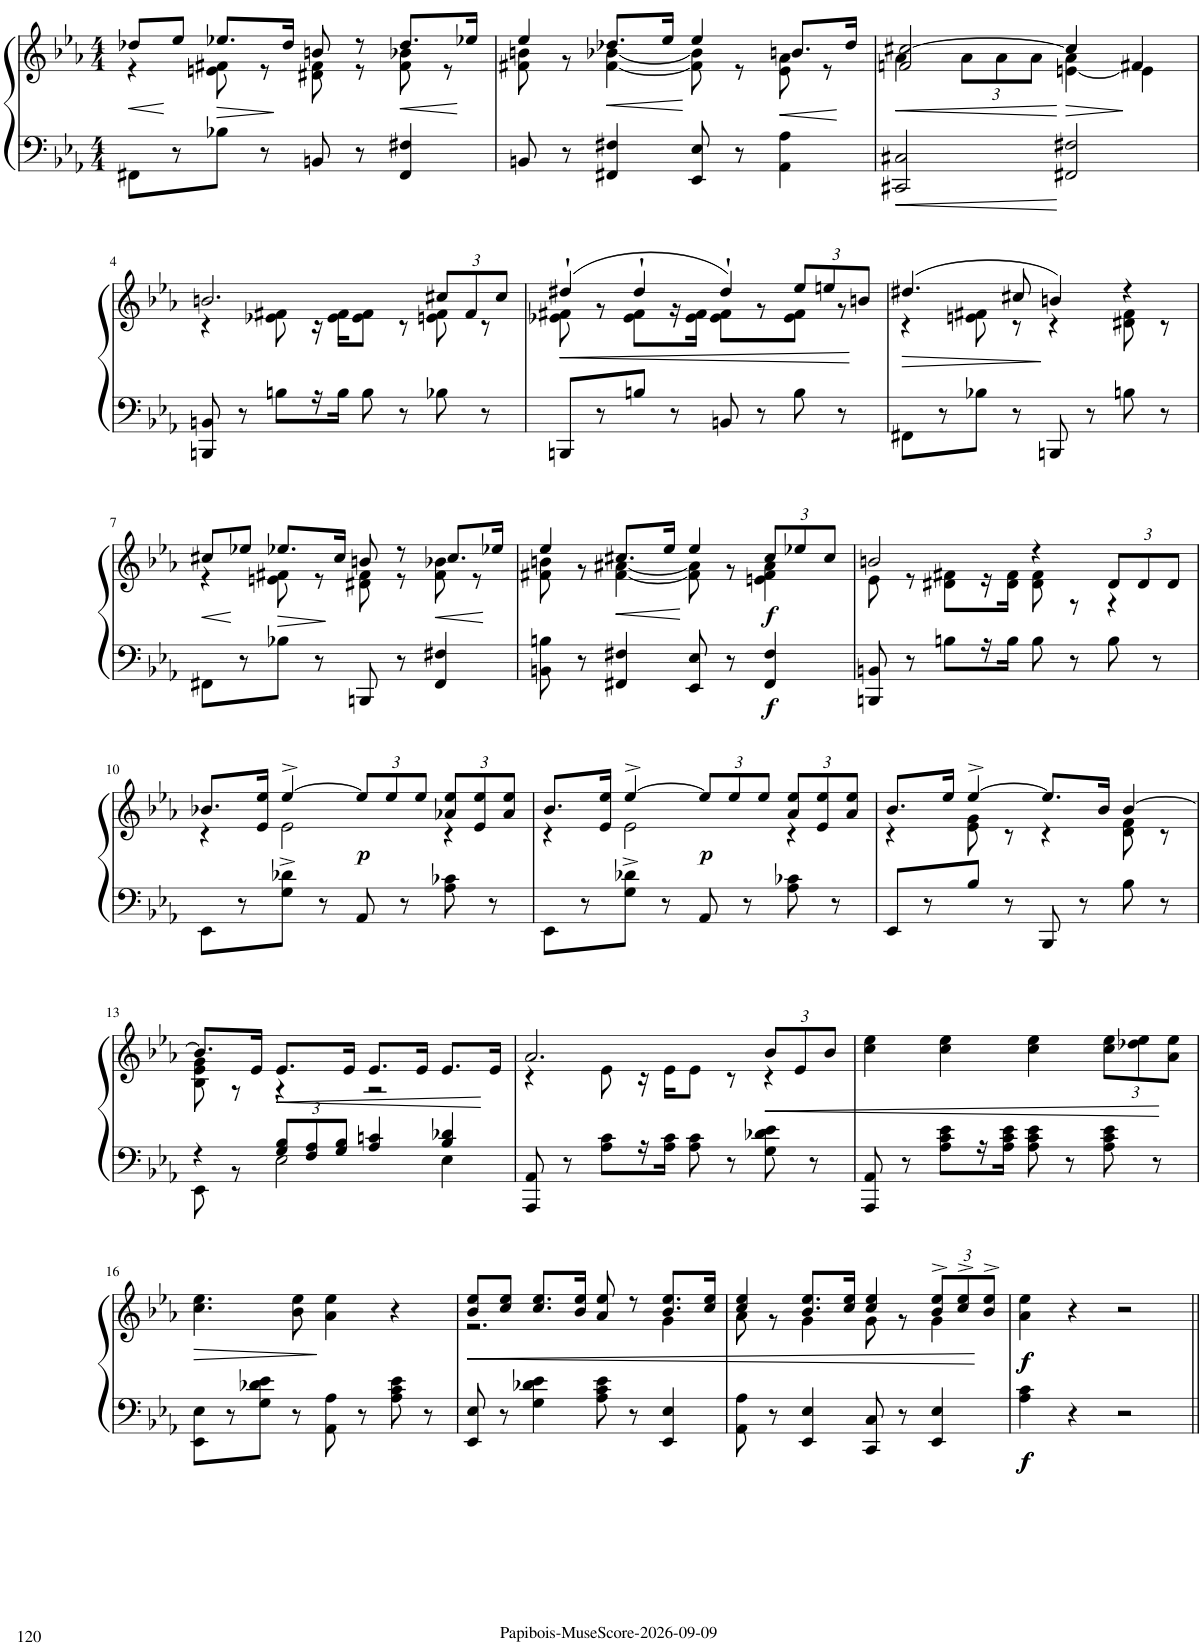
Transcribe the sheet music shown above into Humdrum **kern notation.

**kern	**kern	**dynam	**kern	**kern	**kern	**kern	**kern	**kern	**kern	**kern	**kern
*part10	*part10	*part10	*part9	*part8	*part7	*part6	*part5	*part4	*part3	*part2	*part1
*staff11	*staff10	*staff10/11	*staff9	*staff8	*staff7	*staff6	*staff5	*staff4	*staff3	*staff2	*staff1
*I"Piano	*	*	*I"Prê. Bas 2	*I"Prê. Bas 1	*I"Prê. Ten 2	*I"Prê. Ten 1	*I"Peu. Bas	*I"Peu. Ten	*I"Peu. Alto	*I"Peu. Sop 2	*I"Peu. Sop 1
*I'Pno	*	*	*I'Prê. B2	*I'Prê. B1	*I'Prê. T2	*I'Prê. T1	*I'Peu. Bas	*I'Peu. Ten	*I'Peu. Alto	*I'Peu. S2	*I'Peu. S1
*clefF4	*clefG2	*	*clefF4	*clefF4	*clefGv2	*clefGv2	*clefF4	*clefGv2	*clefG2	*clefG2	*clefG2
*k[b-e-a-]	*k[b-e-a-]	*	*k[b-e-a-]	*k[b-e-a-]	*k[b-e-a-]	*k[b-e-a-]	*k[b-e-a-]	*k[b-e-a-]	*k[b-e-a-]	*k[b-e-a-]	*k[b-e-a-]
*M4/4	*M4/4	*	*M4/4	*M4/4	*M4/4	*M4/4	*M4/4	*M4/4	*M4/4	*M4/4	*M4/4
=1	=1	=1	=1	=1	=1	=1	=1	=1	=1	=1	=1
!	!	!LO:HP:b	!	!	!	!	!	!	!	!	!
*	*^	*	*	*	*	*	*	*	*	*	*
8FF#X\L	8dd-X/L	4r	<	1r	1r	1r	1r	1r	1r	1r	1r	1r
8r	8ee-/J	.	[	.	.	.	.	.	.	.	.	.
!	!	!	!LO:HP:b	!	!	!	!	!	!	!	!	!
8B-X\J	8.ee-X/L	8en\ 8f#X\	>	.	.	.	.	.	.	.	.	.
8r	.	8r	.	.	.	.	.	.	.	.	.	.
.	16dd-/Jk	.	]	.	.	.	.	.	.	.	.	.
8BBn/	8bn/	8d#X\ 8f#\	.	.	.	.	.	.	.	.	.	.
8r	8r	8r	.	.	.	.	.	.	.	.	.	.
!	!	!	!LO:HP:b	!	!	!	!	!	!	!	!	!
4FF#/ 4F#X/	8.dd-/L	8f#\ 8b-X\	<	.	.	.	.	.	.	.	.	.
.	.	8r	.	.	.	.	.	.	.	.	.	.
.	16ee-X/Jk	.	[	.	.	.	.	.	.	.	.	.
=2	=2	=2	=2	=2	=2	=2	=2	=2	=2	=2	=2	=2
8BBn/	4ee-/	8f#X\ 8bn\	.	1r	1r	1r	1r	1r	1r	1r	1r	1r
8r	.	8r	.	.	.	.	.	.	.	.	.	.
!	!	!	!LO:HP:b	!	!	!	!	!	!	!	!	!
4FF#X/ 4F#X/	8.dd-X/L	[<4f#\ [<4b-X\	<	.	.	.	.	.	.	.	.	.
.	16ee-/Jk	.	.	.	.	.	.	.	.	.	.	.
8EE-/ 8E-/	4ee-/	8f#\] 8b-\]	[	.	.	.	.	.	.	.	.	.
8r	.	8r	.	.	.	.	.	.	.	.	.	.
!	!	!	!LO:HP:b	!	!	!	!	!	!	!	!	!
4AA-\ 4A-\	8.bn/L	8e-\ 8a-\	<	.	.	.	.	.	.	.	.	.
.	.	8r	.	.	.	.	.	.	.	.	.	.
.	16dd-/Jk	.	[	.	.	.	.	.	.	.	.	.
=3	=3	=3	=3	=3	=3	=3	=3	=3	=3	=3	=3	=3
!	!	!	!LO:HP:b	!	!	!	!	!	!	!	!	!
2CC#X/ 2C#X/	2fn/ [>2cc#X/	4a-\	<	1r	1r	1r	1r	1r	1r	1r	1r	1r
*	*	*Xbrackettup	*	*	*	*	*	*	*	*	*	*
.	.	12a-\L	.	.	.	.	.	.	.	.	.	.
.	.	12a-\	.	.	.	.	.	.	.	.	.	.
.	.	12a-\J	.	.	.	.	.	.	.	.	.	.
!	!	!	!LO:HP:n=1:b	!	!	!	!	!	!	!	!	!
2FF#X/ 2F#X/	4cc#/]	[<4en\ 4a-\	[ >	.	.	.	.	.	.	.	.	.
.	4f#X/	4e\]	]	.	.	.	.	.	.	.	.	.
!!LO:LB:g=z
=4	=4	=4	=4	=4	=4	=4	=4	=4	=4	=4	=4	=4
8BBBn/ 8BBn/	2.bn/	4r	.	1r	1r	1r	1r	1r	1r	1r	1r	1r
8r	.	.	.	.	.	.	.	.	.	.	.	.
8Bn\L	.	8e-X\ 8f#X\	.	.	.	.	.	.	.	.	.	.
16r	.	16r	.	.	.	.	.	.	.	.	.	.
16B\JJ	.	16e-\ 16f#\KL	.	.	.	.	.	.	.	.	.	.
8B\	.	8e-\ 8f#\J	.	.	.	.	.	.	.	.	.	.
8r	.	8r	.	.	.	.	.	.	.	.	.	.
8B-X\	12cc#X/L	8en\ 8f#\	.	.	.	.	.	.	.	.	.	.
.	12f#/	.	.	.	.	.	.	.	.	.	.	.
8r	.	8r	.	.	.	.	.	.	.	.	.	.
.	12cc#/J	.	.	.	.	.	.	.	.	.	.	.
=5	=5	=5	=5	=5	=5	=5	=5	=5	=5	=5	=5	=5
!	!	!	!LO:HP:b	!	!	!	!	!	!	!	!	!
8BBBn/L	(4dd#X`/	8e-X\ 8f#X\	<	1r	1r	1r	1r	1r	1r	1r	1r	1r
8r	.	8r	.	.	.	.	.	.	.	.	.	.
8Bn/J	4dd#`/	8e-\ 8f#\L	.	.	.	.	.	.	.	.	.	.
8r	.	16r	.	.	.	.	.	.	.	.	.	.
.	.	16e-\ 16f#\JJ	.	.	.	.	.	.	.	.	.	.
8BBn/	4dd#`/)	8e-\ 8f#\L	.	.	.	.	.	.	.	.	.	.
8r	.	8r	.	.	.	.	.	.	.	.	.	.
8B\	12ee-/L	8e-\ 8f#\J	.	.	.	.	.	.	.	.	.	.
.	12een/	.	.	.	.	.	.	.	.	.	.	.
8r	.	8r	.	.	.	.	.	.	.	.	.	.
.	12bn/J	.	[	.	.	.	.	.	.	.	.	.
=6	=6	=6	=6	=6	=6	=6	=6	=6	=6	=6	=6	=6
!	!	!	!LO:HP:b	!	!	!	!	!	!	!	!	!
8FF#X\L	(4.dd#X/	4r	>	1r	1r	1r	1r	1r	1r	1r	1r	1r
8r	.	.	.	.	.	.	.	.	.	.	.	.
8B-X\J	.	8en\ 8f#X\	.	.	.	.	.	.	.	.	.	.
8r	8cc#X/	8r	.	.	.	.	.	.	.	.	.	.
8BBBn/	4bn/)	4r	]	.	.	.	.	.	.	.	.	.
8r	.	.	.	.	.	.	.	.	.	.	.	.
8Bn\	4r	8d#X\ 8f#\	.	.	.	.	.	.	.	.	.	.
8r	.	8r	.	.	.	.	.	.	.	.	.	.
!!LO:LB:g=z
=7	=7	=7	=7	=7	=7	=7	=7	=7	=7	=7	=7	=7
!	!	!	!LO:HP:b	!	!	!	!	!	!	!	!	!
8FF#X\L	8cc#X/L	4r	<	1r	1r	1r	1r	1r	1r	1r	1r	1r
8r	8ee-X/J	.	[	.	.	.	.	.	.	.	.	.
!	!	!	!LO:HP:b	!	!	!	!	!	!	!	!	!
8B-X\J	8.ee-X/L	8en\ 8f#X\	>	.	.	.	.	.	.	.	.	.
8r	.	8r	.	.	.	.	.	.	.	.	.	.
.	16cc#/Jk	.	]	.	.	.	.	.	.	.	.	.
8BBBn/	8bn/	8d#X\ 8f#\	.	.	.	.	.	.	.	.	.	.
8r	8r	8r	.	.	.	.	.	.	.	.	.	.
!	!	!	!LO:HP:b	!	!	!	!	!	!	!	!	!
4FF#/ 4F#X/	8.cc#/L	8f#\ 8b-X\	<	.	.	.	.	.	.	.	.	.
.	.	8r	.	.	.	.	.	.	.	.	.	.
.	16ee-X/Jk	.	[	.	.	.	.	.	.	.	.	.
=8	=8	=8	=8	=8	=8	=8	=8	=8	=8	=8	=8	=8
8BBn\ 8Bn\	4ee-/	8f#X\ 8bn\	.	1r	1r	1r	1r	1r	1r	1r	1r	1r
8r	.	8r	.	.	.	.	.	.	.	.	.	.
!	!	!	!LO:HP:b	!	!	!	!	!	!	!	!	!
4FF#X/ 4F#X/	8.cc#X/L	[<4f#\ [<4a#X\	<	.	.	.	.	.	.	.	.	.
.	16ee-/Jk	.	.	.	.	.	.	.	.	.	.	.
8EE-/ 8E-/	4ee-/	8f#\] 8a#\]	[	.	.	.	.	.	.	.	.	.
8r	.	8r	.	.	.	.	.	.	.	.	.	.
!	!	!	!LO:DY:b=2	!	!	!	!	!	!	!	!	!
!	!	!	!LO:DY:n=1:b	!	!	!	!	!	!	!	!	!
4FF#/ 4F#/	12cc#/L	4en\ 4f#\ 4a#\	f f	.	.	.	.	.	.	.	.	.
.	12ee-X/	.	.	.	.	.	.	.	.	.	.	.
.	12cc#/J	.	.	.	.	.	.	.	.	.	.	.
=9	=9	=9	=9	=9	=9	=9	=9	=9	=9	=9	=9	=9
8BBBn/ 8BBn/	2bn/	8e-\	.	1r	1r	1r	1r	1r	1r	1r	1r	1r
8r	.	8r	.	.	.	.	.	.	.	.	.	.
8Bn\L	.	8d#X\ 8f#X\L	.	.	.	.	.	.	.	.	.	.
16r	.	16r	.	.	.	.	.	.	.	.	.	.
16B\JJ	.	16d#\ 16f#\JJ	.	.	.	.	.	.	.	.	.	.
8B\	4r	8d#\ 8f#\	.	.	.	.	.	.	.	.	.	.
8r	.	8r	.	.	.	.	.	.	.	.	.	.
8B\	12d#/L	4r	.	.	.	.	.	.	.	.	.	.
.	12d#/	.	.	.	.	.	.	.	.	.	.	.
8r	.	.	.	.	.	.	.	.	.	.	.	.
.	12d#/J	.	.	.	.	.	.	.	.	.	.	.
!!LO:LB:g=z
=10	=10	=10	=10	=10	=10	=10	=10	=10	=10	=10	=10	=10
8EE-\L	8.b-X/L	4r	.	1r	1r	1r	1r	1r	1r	1r	1r	1r
8r	.	.	.	.	.	.	.	.	.	.	.	.
.	16e-/ 16ee-/Jk	.	.	.	.	.	.	.	.	.	.	.
8G\^ 8d-X\^J	[>4ee-^/	2e-\	.	.	.	.	.	.	.	.	.	.
8r	.	.	.	.	.	.	.	.	.	.	.	.
!	!	!	!LO:DY:b	!	!	!	!	!	!	!	!	!
8AA-/	12ee-/L]	.	p	.	.	.	.	.	.	.	.	.
.	12ee-/	.	.	.	.	.	.	.	.	.	.	.
8r	.	.	.	.	.	.	.	.	.	.	.	.
.	12ee-/J	.	.	.	.	.	.	.	.	.	.	.
8A-\ 8c-X\	12a-X/ 12ee-/L	4r	.	.	.	.	.	.	.	.	.	.
.	12e-/ 12ee-/	.	.	.	.	.	.	.	.	.	.	.
8r	.	.	.	.	.	.	.	.	.	.	.	.
.	12a-/ 12ee-/J	.	.	.	.	.	.	.	.	.	.	.
=11	=11	=11	=11	=11	=11	=11	=11	=11	=11	=11	=11	=11
8EE-\L	8.b-/L	4r	.	1r	1r	1r	1r	1r	1r	1r	1r	1r
8r	.	.	.	.	.	.	.	.	.	.	.	.
.	16e-/ 16ee-/Jk	.	.	.	.	.	.	.	.	.	.	.
8G\^ 8d-X\^J	[>4ee-^/	2e-\	.	.	.	.	.	.	.	.	.	.
8r	.	.	.	.	.	.	.	.	.	.	.	.
!	!	!	!LO:DY:b	!	!	!	!	!	!	!	!	!
8AA-/	12ee-/L]	.	p	.	.	.	.	.	.	.	.	.
.	12ee-/	.	.	.	.	.	.	.	.	.	.	.
8r	.	.	.	.	.	.	.	.	.	.	.	.
.	12ee-/J	.	.	.	.	.	.	.	.	.	.	.
8A-\ 8c-X\	12a-/ 12ee-/L	4r	.	.	.	.	.	.	.	.	.	.
.	12e-/ 12ee-/	.	.	.	.	.	.	.	.	.	.	.
8r	.	.	.	.	.	.	.	.	.	.	.	.
.	12a-/ 12ee-/J	.	.	.	.	.	.	.	.	.	.	.
=12	=12	=12	=12	=12	=12	=12	=12	=12	=12	=12	=12	=12
8EE-/L	8.b-/L	4r	.	1r	1r	1r	1r	1r	1r	1r	1r	1r
8r	.	.	.	.	.	.	.	.	.	.	.	.
.	16ee-/Jk	.	.	.	.	.	.	.	.	.	.	.
8B-/J	[>4ee-^/	8e-\ 8g\	.	.	.	.	.	.	.	.	.	.
8r	.	8r	.	.	.	.	.	.	.	.	.	.
8BBB-/	8.ee-/L]	4r	.	.	.	.	.	.	.	.	.	.
8r	.	.	.	.	.	.	.	.	.	.	.	.
.	16b-/Jk	.	.	.	.	.	.	.	.	.	.	.
8B-\	[>4b-/	8d\ 8f\	.	.	.	.	.	.	.	.	.	.
8r	.	8r	.	.	.	.	.	.	.	.	.	.
!!LO:LB:g=z
=13	=13	=13	=13	=13	=13	=13	=13	=13	=13	=13	=13	=13
*^	*	*	*	*	*	*	*	*	*	*	*	*
4r	8EE-\	8.b-/L]	8B-\ 8e-\ 8g\	.	1r	1r	1r	1r	1r	1r	1r	1r	1r
.	8r	.	8r	.	.	.	.	.	.	.	.	.	.
.	.	16e-/Jk	.	.	.	.	.	.	.	.	.	.	.
*Xbrackettup	*	*	*	*	*	*	*	*	*	*	*	*	*
!	!	!	!	!LO:HP:b	!	!	!	!	!	!	!	!	!
12G/ 12B-/L	2E-\	8.e-/L	4r	<	.	.	.	.	.	.	.	.	.
12F/ 12A-/	.	.	.	.	.	.	.	.	.	.	.	.	.
12G/ 12B-/J	.	.	.	.	.	.	.	.	.	.	.	.	.
.	.	16e-/Jk	.	.	.	.	.	.	.	.	.	.	.
4A-/ 4cn/	.	8.e-/L	2r	.	.	.	.	.	.	.	.	.	.
.	.	16e-/Jk	.	.	.	.	.	.	.	.	.	.	.
4B-/ 4d-X/	4E-\	8.e-/L	.	.	.	.	.	.	.	.	.	.	.
.	.	16e-/Jk	.	[	.	.	.	.	.	.	.	.	.
*v	*v	*	*	*	*	*	*	*	*	*	*	*	*
=14	=14	=14	=14	=14	=14	=14	=14	=14	=14	=14	=14	=14
8AAA-/ 8AA-/	2.a-/	4r	.	1r	1r	1r	1r	1r	1r	1r	1r	1r
8r	.	.	.	.	.	.	.	.	.	.	.	.
8A-\ 8c\L	.	8e-\	.	.	.	.	.	.	.	.	.	.
16r	.	16r	.	.	.	.	.	.	.	.	.	.
16A-\ 16c\JJ	.	16e-\KL	.	.	.	.	.	.	.	.	.	.
8A-\ 8c\	.	8e-\J	.	.	.	.	.	.	.	.	.	.
8r	.	8r	.	.	.	.	.	.	.	.	.	.
!	!	!	!LO:HP:b	!	!	!	!	!	!	!	!	!
8G\ 8d-X\ 8e-\	12b-/L	4r	<	.	.	.	.	.	.	.	.	.
.	12e-/	.	.	.	.	.	.	.	.	.	.	.
8r	.	.	.	.	.	.	.	.	.	.	.	.
.	12b-/J	.	.	.	.	.	.	.	.	.	.	.
*	*v	*v	*	*	*	*	*	*	*	*	*	*
=15	=15	=15	=15	=15	=15	=15	=15	=15	=15	=15	=15
8AAA-/ 8AA-/	4cc\ 4ee-\	.	1r	1r	1r	1r	1r	1r	1r	1r	1r
8r	.	.	.	.	.	.	.	.	.	.	.
8A-\ 8c\ 8e-\L	4cc\ 4ee-\	.	.	.	.	.	.	.	.	.	.
16r	.	.	.	.	.	.	.	.	.	.	.
16A-\ 16c\ 16e-\JJ	.	.	.	.	.	.	.	.	.	.	.
8A-\ 8c\ 8e-\	4cc\ 4ee-\	.	.	.	.	.	.	.	.	.	.
8r	.	.	.	.	.	.	.	.	.	.	.
8A-\ 8c\ 8e-\	12cc\ 12ee-\L	.	.	.	.	.	.	.	.	.	.
.	12dd-X\ 12ee-\	.	.	.	.	.	.	.	.	.	.
8r	.	.	.	.	.	.	.	.	.	.	.
.	12a-\ 12ee-\J	[	.	.	.	.	.	.	.	.	.
!!LO:LB:g=z
=16	=16	=16	=16	=16	=16	=16	=16	=16	=16	=16	=16
!	!	!LO:HP:b	!	!	!	!	!	!	!	!	!
8EE-\ 8E-\L	4.cc\ 4.ee-\	>	1r	1r	1r	1r	1r	1r	1r	1r	1r
8r	.	.	.	.	.	.	.	.	.	.	.
8G\ 8d-X\ 8e-\J	.	.	.	.	.	.	.	.	.	.	.
8r	8b-\ 8ee-\	.	.	.	.	.	.	.	.	.	.
8AA-\ 8A-\	4a-\ 4ee-\	]	.	.	.	.	.	.	.	.	.
8r	.	.	.	.	.	.	.	.	.	.	.
8A-\ 8c\ 8e-\	4r	.	.	.	.	.	.	.	.	.	.
8r	.	.	.	.	.	.	.	.	.	.	.
=17	=17	=17	=17	=17	=17	=17	=17	=17	=17	=17	=17
!	!	!LO:HP:b	!	!	!	!	!	!	!	!	!
*	*^	*	*	*	*	*	*	*	*	*	*
8EE-/ 8E-/	8b-/ 8ee-/L	2.r	<	1r	1r	1r	1r	1r	1r	1r	1r	1r
8r	8cc/ 8ee-/J	.	.	.	.	.	.	.	.	.	.	.
4G\ 4d-X\ 4e-\	8.cc/ 8.ee-/L	.	.	.	.	.	.	.	.	.	.	.
.	16b-/ 16ee-/Jk	.	.	.	.	.	.	.	.	.	.	.
8A-\ 8c\ 8e-\	8a-/ 8ee-/	.	.	.	.	.	.	.	.	.	.	.
8r	8r	.	.	.	.	.	.	.	.	.	.	.
4EE-/ 4E-/	8.b-/ 8.ee-/L	4g\	.	.	.	.	.	.	.	.	.	.
.	16cc/ 16ee-/Jk	.	.	.	.	.	.	.	.	.	.	.
=18	=18	=18	=18	=18	=18	=18	=18	=18	=18	=18	=18	=18
8AA-\ 8A-\	4cc/ 4ee-/	8a-\	.	1r	1r	1r	1r	1r	1r	1r	1r	1r
8r	.	8r	.	.	.	.	.	.	.	.	.	.
4EE-/ 4E-/	8.b-/ 8.ee-/L	4g\	.	.	.	.	.	.	.	.	.	.
.	16cc/ 16ee-/Jk	.	.	.	.	.	.	.	.	.	.	.
8CC/ 8C/	4cc/ 4ee-/	8g\	.	.	.	.	.	.	.	.	.	.
8r	.	8r	.	.	.	.	.	.	.	.	.	.
4EE-/ 4E-/	12b-/^ 12ee-/^L	4g\	.	.	.	.	.	.	.	.	.	.
.	12cc/^ 12ee-/^	.	.	.	.	.	.	.	.	.	.	.
.	12b-/^ 12ee-/^J	.	[	.	.	.	.	.	.	.	.	.
*	*v	*v	*	*	*	*	*	*	*	*	*	*
=19	=19	=19	=19	=19	=19	=19	=19	=19	=19	=19	=19
!	!	!LO:DY:b=2	!	!	!	!	!	!	!	!	!
!	!	!LO:DY:n=1:b=2	!	!	!	!	!	!	!	!	!
!	!	!LO:DY:n=2:b	!	!	!	!	!	!	!	!	!
!	!	!LO:DY:n=3:b	!	!	!	!	!	!	!	!	!
4A-\ 4c\	4a-\ 4ee-\	f f f f	1r	1r	1r	1r	1r	1r	1ryy	1r	1r
4r	4r	.	.	.	.	.	.	.	.	.	.
2r	2r	.	.	.	.	.	.	.	.	.	.
=||	=||	=||	=||	=||	=||	=||	=||	=||	=||	=||	=||
*-	*-	*-	*-	*-	*-	*-	*-	*-	*-	*-	*-
